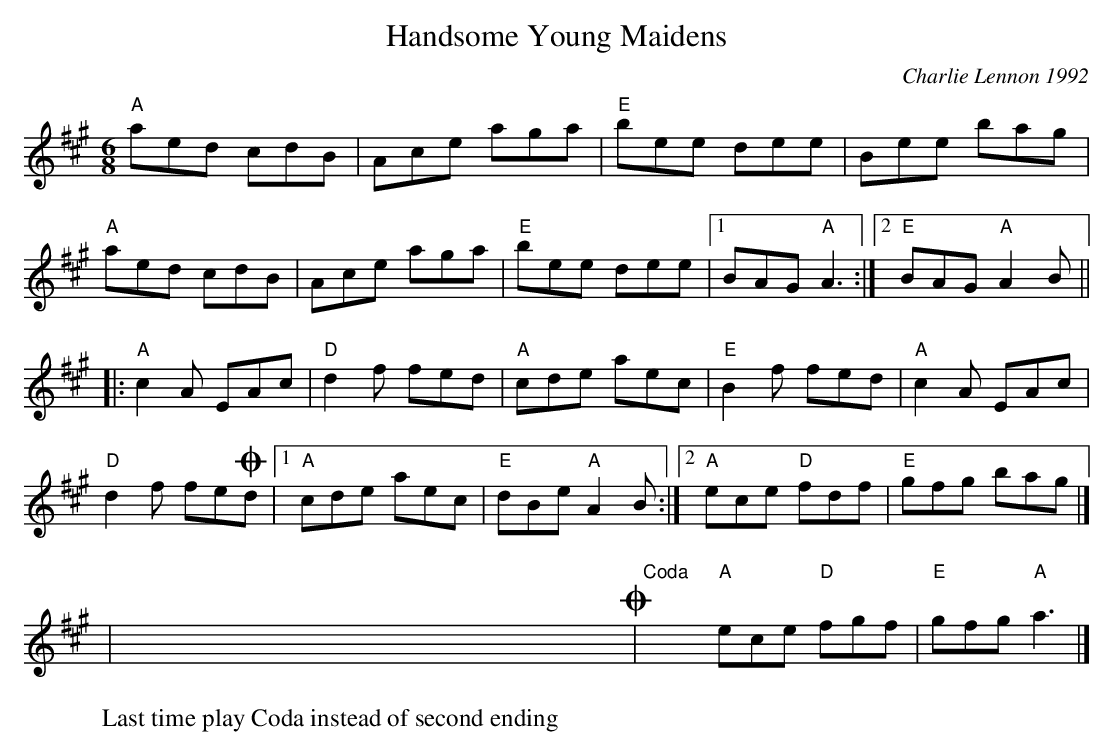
X:1
T: Handsome Young Maidens
C: Charlie Lennon 1992
M: 6/8
K: A
"A"aed cdB| Ace aga| "E"bee dee| Bee bag|
"A"aed cdB| Ace aga| "E"bee dee|1 BAG "A"A3:|2 "E"BAG "A"A2B||
|: "A"c2A EAc| "D"d2f fed| "A"cde aec| "E"B2f fed|"A"c2A EAc|
"D"d2f feOd|1"A"cde aec| "E"dBe "A"A2B:|2"A"ece "D"fdf| "E"gfg bag|]
|yyyyyyyyyyyyyyyyyyyyyyyyyyyyyyyyO|"Coda"xx"A"ece "D"fgf|"E"gfg "A"a3|]
W:Last time play Coda instead of second ending
